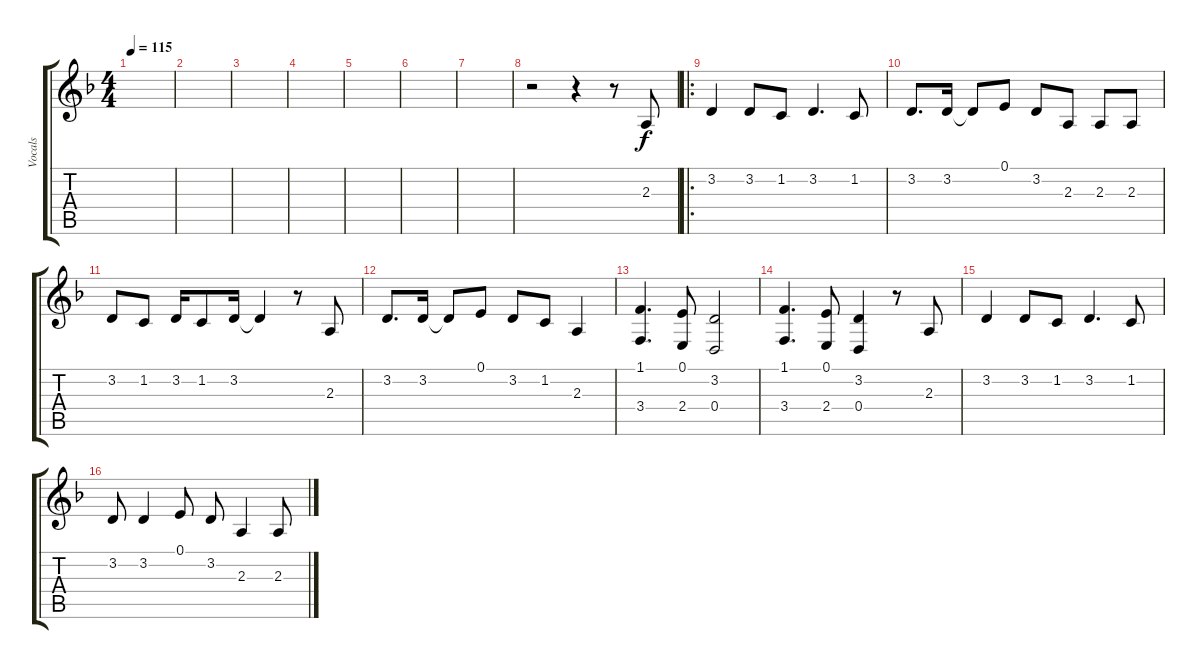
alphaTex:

\track ("Vocals" "Vocals") {instrument baritonesax}
\staff {score tabs}
\tuning (E4 B3 G3 D3 A2 E2) {hide}
\ts (4 4)
\tempo 115
\clef g2
\ks dminor
|
|
|
|
|
|
|
r.2 r.4 r.8 2.3.8 |
\ro
3.2.4 3.2.8 1.2.8 3.2.4{d} 1.2.8 |
3.2.8{d} 3.2.16 3.2{t}.8 0.1.8 3.2.8 2.3.8 2.3.8 2.3.8 |
3.2.8 1.2.8 3.2.16 1.2.8 3.2.16 3.2{t}.4 r.8 2.3.8 |
3.2.8{d} 3.2.16 3.2{t}.8 0.1.8 3.2.8 1.2.8 2.3.4 |
(1.1 3.4).4{d} (0.1 2.4).8 (3.2 0.4).2 |
(1.1 3.4).4{d} (0.1 2.4).8 (3.2 0.4).4 r.8 2.3.8 |
3.2.4 3.2.8 1.2.8 3.2.4{d} 1.2.8 |
3.2.8 3.2.4 0.1.8 3.2.8 2.3.4 2.3.8
